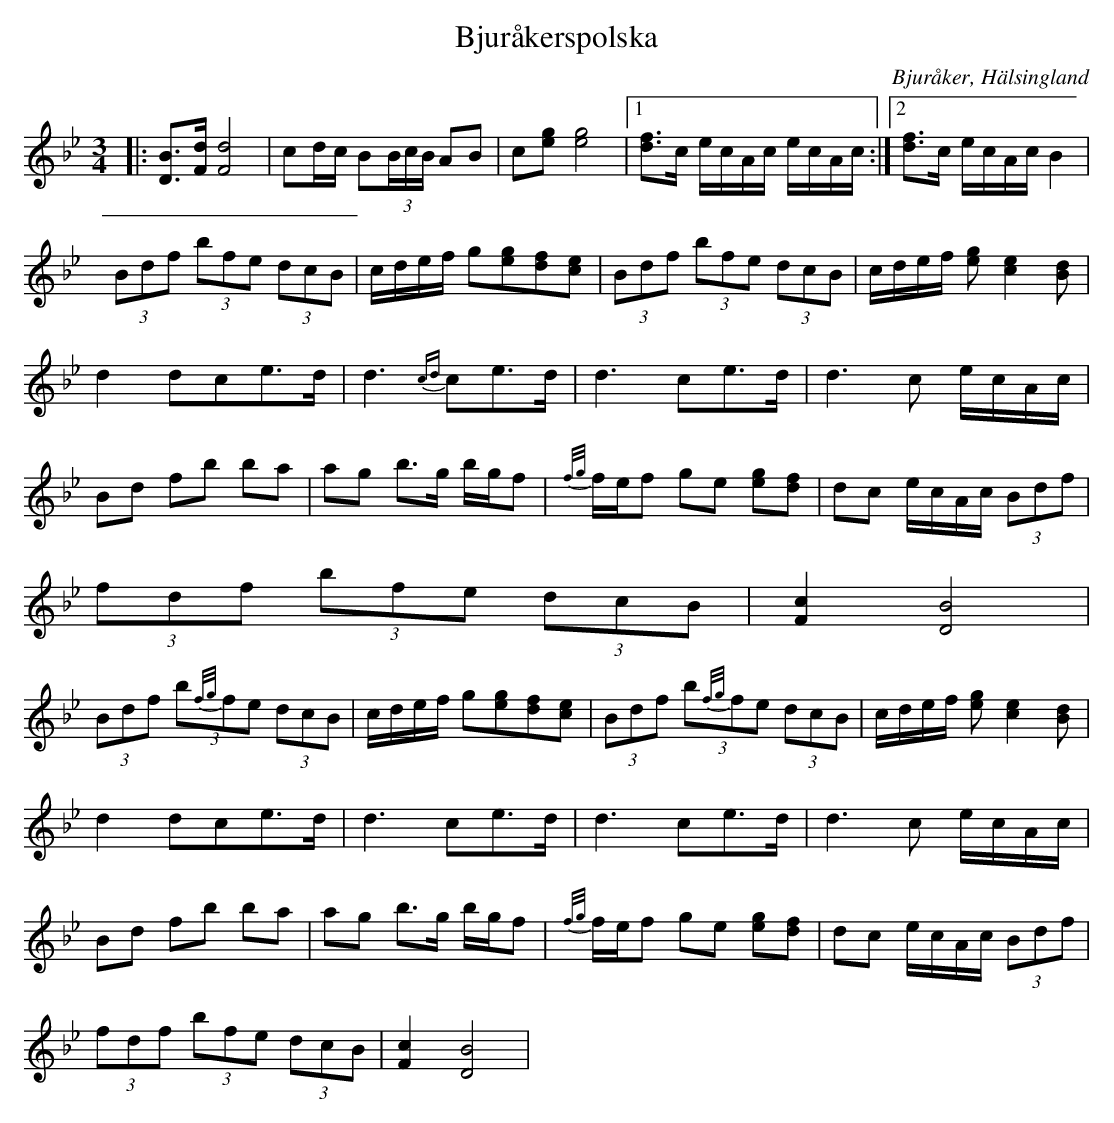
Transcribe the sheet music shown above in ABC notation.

X:1
T: Bjuråkerspolska
O: Bjuråker, Hälsingland
M: 3/4
L: 1/8
K: Bb
V:1
V:1
|:[DB]>[Fd] [F4d4]|cd/c/ B(3B/c/B/ AB|c[eg] [e4g4]  |1[df]>c e/c/A/c/ e/c/A/c/:|2[df]>c e/c/A/c/ B2|
(3Bdf  (3bfe (3dcB |c/d/e/f/ g[eg][df][ce]|(3Bdf  (3bfe (3dcB |c/d/e/f/ [eg][c2e2][Bd]|
d2 dce>d|d3 {cd}ce>d|d3 ce>d|d3 c e/c/A/c/ |
Bd fb ba|ag b>g b/g/f|{f/g/}f/e/f ge [eg][df]|dc e/c/A/c/ (3Bdf|
(3fdf (3bfe (3dcB|[F2c2] [D4B4]|
(3Bdf  (3b{f/g/}fe (3dcB |c/d/e/f/ g[eg][df][ce]|(3Bdf  (3b{f/g/}fe (3dcB |c/d/e/f/ [eg][c2e2][Bd]|
d2 dce>d|d3 ce>d|d3 ce>d|d3 c e/c/A/c/ |
Bd fb ba|ag b>g b/g/f|{f/g/}f/e/f ge [eg][df]|dc e/c/A/c/ (3Bdf|
(3fdf (3bfe (3dcB|[F2c2] [D4B4]|
